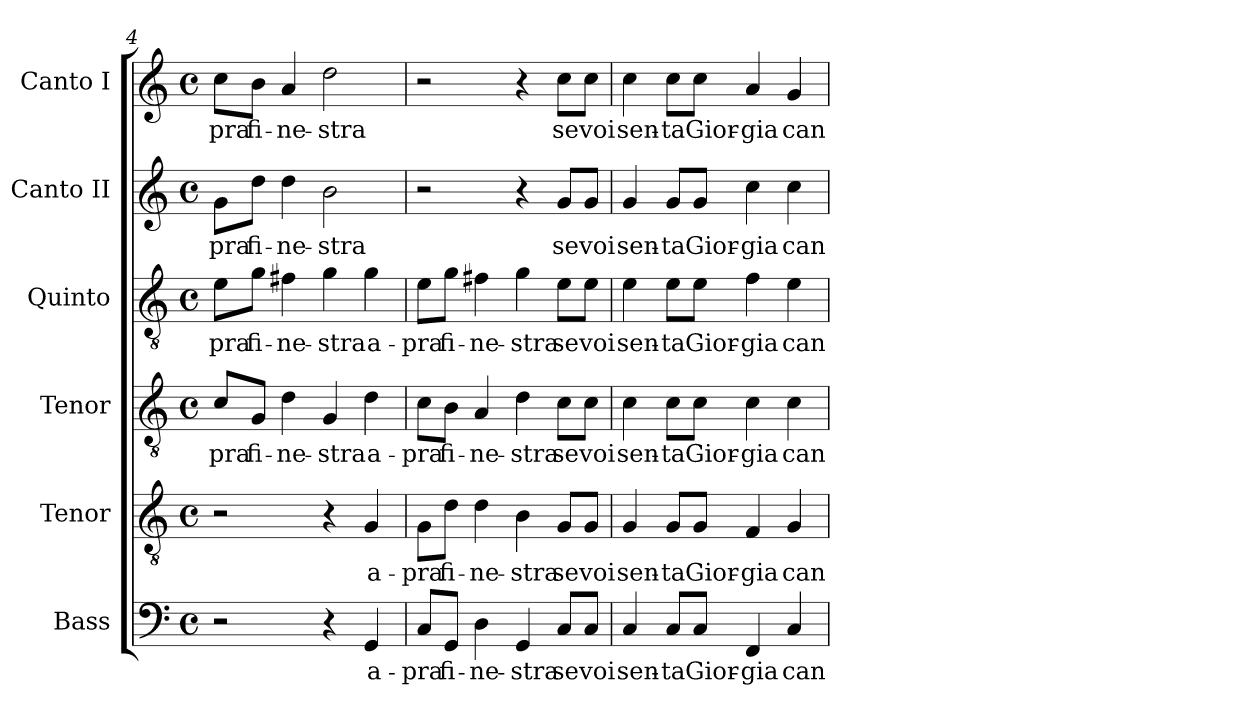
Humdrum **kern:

**kern	**text	**kern	**text	**kern	**text	**kern	**text	**kern	**text	**kern	**text
*part6	*part6	*part5	*part5	*part4	*part4	*part3	*part3	*part2	*part2	*part1	*part1
*staff6	*staff6	*staff5	*staff5	*staff4	*staff4	*staff3	*staff3	*staff2	*staff2	*staff1	*staff1
*I"Bass	*	*I"Tenor	*	*I"Tenor	*	*I"Quinto	*	*I"Canto II	*	*I"Canto I	*
*I'B.	*	*I'T.	*	*I'T.	*	*I'T.	*	*	*	*	*
*clefF4	*	*clefGv2	*	*clefGv2	*	*clefGv2	*	*clefG2	*	*clefG2	*
*	*	*ITrd7c12	*	*ITrd7c12	*	*ITrd7c12	*	*	*	*	*
*k[]	*	*k[]	*	*k[]	*	*k[]	*	*k[]	*	*k[]	*
*C:	*	*C:	*	*C:	*	*C:	*	*C:	*	*C:	*
*M4/4	*	*M4/4	*	*M4/4	*	*M4/4	*	*M4/4	*	*M4/4	*
*met(c)	*	*met(c)	*	*met(c)	*	*met(c)	*	*met(c)	*	*met(c)	*
=4	=4	=4	=4	=4	=4	=4	=4	=4	=4	=4	=4
!	!	!	!	!	!LO:LY:b:color=#000000	!	!	!	!	!	!
!	!	!	!	!	!	!	!LO:LY:b:color=#000000	!	!	!	!
!	!	!	!	!	!	!	!	!	!LO:LY:b:color=#000000	!	!
!	!	!	!	!	!	!	!	!	!	!	!LO:LY:b:color=#000000
2r	.	2r	.	8Ci/L	-pra	8Ei\L	-pra	8gi\L	-pra	8cci\L	-pra
!	!	!	!	!	!LO:LY:b:color=#000000	!	!	!	!	!	!
!	!	!	!	!	!	!	!LO:LY:b:color=#000000	!	!	!	!
!	!	!	!	!	!	!	!	!	!LO:LY:b:color=#000000	!	!
!	!	!	!	!	!	!	!	!	!	!	!LO:LY:b:color=#000000
.	.	.	.	8GGi/J	fi-	8Gi\J	fi-	8ddi\J	fi-	8bi\J	fi-
!	!	!	!	!	!LO:LY:b:color=#000000	!	!	!	!	!	!
!	!	!	!	!	!	!	!LO:LY:b:color=#000000	!	!	!	!
!	!	!	!	!	!	!	!	!	!LO:LY:b:color=#000000	!	!
!	!	!	!	!	!	!	!	!	!	!	!LO:LY:b:color=#000000
.	.	.	.	4Di\	-ne-	4F#Xi\	-ne-	4ddi\	-ne-	4ai/	-ne-
!	!	!	!	!	!LO:LY:b:color=#000000	!	!	!	!	!	!
!	!	!	!	!	!	!	!LO:LY:b:color=#000000	!	!	!	!
!	!	!	!	!	!	!	!	!	!LO:LY:b:color=#000000	!	!
!	!	!	!	!	!	!	!	!	!	!	!LO:LY:b:color=#000000
4r	.	4r	.	4GGi/	-stra	4Gi\	-stra	2bi\	-stra	2ddi\	-stra
!	!LO:LY:b:color=#000000	!	!	!	!	!	!	!	!	!	!
!	!	!	!LO:LY:b:color=#000000	!	!	!	!	!	!	!	!
!	!	!	!	!	!LO:LY:b:color=#000000	!	!	!	!	!	!
!	!	!	!	!	!	!	!LO:LY:b:color=#000000	!	!	!	!
4GGi/	a-	4GGi/	a-	4Di\	a-	4Gi\	a-	.	.	.	.
=5	=5	=5	=5	=5	=5	=5	=5	=5	=5	=5	=5
!	!LO:LY:b:color=#000000	!	!	!	!	!	!	!	!	!	!
!	!	!	!LO:LY:b:color=#000000	!	!	!	!	!	!	!	!
!	!	!	!	!	!LO:LY:b:color=#000000	!	!	!	!	!	!
!	!	!	!	!	!	!	!LO:LY:b:color=#000000	!	!	!	!
8Ci/L	-pra	8GGi\L	-pra	8Ci\L	-pra	8Ei\L	-pra	2r	.	2r	.
!	!LO:LY:b:color=#000000	!	!	!	!	!	!	!	!	!	!
!	!	!	!LO:LY:b:color=#000000	!	!	!	!	!	!	!	!
!	!	!	!	!	!LO:LY:b:color=#000000	!	!	!	!	!	!
!	!	!	!	!	!	!	!LO:LY:b:color=#000000	!	!	!	!
8GGi/J	fi-	8Di\J	fi-	8BBi\J	fi-	8Gi\J	fi-	.	.	.	.
!	!LO:LY:b:color=#000000	!	!	!	!	!	!	!	!	!	!
!	!	!	!LO:LY:b:color=#000000	!	!	!	!	!	!	!	!
!	!	!	!	!	!LO:LY:b:color=#000000	!	!	!	!	!	!
!	!	!	!	!	!	!	!LO:LY:b:color=#000000	!	!	!	!
4Di\	-ne-	4Di\	-ne-	4AAi/	-ne-	4F#Xi\	-ne-	.	.	.	.
!	!LO:LY:b:color=#000000	!	!	!	!	!	!	!	!	!	!
!	!	!	!LO:LY:b:color=#000000	!	!	!	!	!	!	!	!
!	!	!	!	!	!LO:LY:b:color=#000000	!	!	!	!	!	!
!	!	!	!	!	!	!	!LO:LY:b:color=#000000	!	!	!	!
4GGi/	-stra	4BBi\	-stra	4Di\	-stra	4Gi\	-stra	4r	.	4r	.
!	!LO:LY:b:color=#000000	!	!	!	!	!	!	!	!	!	!
!	!	!	!LO:LY:b:color=#000000	!	!	!	!	!	!	!	!
!	!	!	!	!	!LO:LY:b:color=#000000	!	!	!	!	!	!
!	!	!	!	!	!	!	!LO:LY:b:color=#000000	!	!	!	!
!	!	!	!	!	!	!	!	!	!LO:LY:b:color=#000000	!	!
!	!	!	!	!	!	!	!	!	!	!	!LO:LY:b:color=#000000
8Ci/L	se	8GGi/L	se	8Ci\L	se	8Ei\L	se	8gi/L	se	8cci\L	se
!	!LO:LY:b:color=#000000	!	!	!	!	!	!	!	!	!	!
!	!	!	!LO:LY:b:color=#000000	!	!	!	!	!	!	!	!
!	!	!	!	!	!LO:LY:b:color=#000000	!	!	!	!	!	!
!	!	!	!	!	!	!	!LO:LY:b:color=#000000	!	!	!	!
!	!	!	!	!	!	!	!	!	!LO:LY:b:color=#000000	!	!
!	!	!	!	!	!	!	!	!	!	!	!LO:LY:b:color=#000000
8Ci/J	voi	8GGi/J	voi	8Ci\J	voi	8Ei\J	voi	8gi/J	voi	8cci\J	voi
!!LO:LB:g=z
=6	=6	=6	=6	=6	=6	=6	=6	=6	=6	=6	=6
!	!LO:LY:b:color=#000000	!	!	!	!	!	!	!	!	!	!
!	!	!	!LO:LY:b:color=#000000	!	!	!	!	!	!	!	!
!	!	!	!	!	!LO:LY:b:color=#000000	!	!	!	!	!	!
!	!	!	!	!	!	!	!LO:LY:b:color=#000000	!	!	!	!
!	!	!	!	!	!	!	!	!	!LO:LY:b:color=#000000	!	!
!	!	!	!	!	!	!	!	!	!	!	!LO:LY:b:color=#000000
4Ci/	sen-	4GGi/	sen-	4Ci\	sen-	4Ei\	sen-	4gi/	sen-	4cci\	sen-
!	!LO:LY:b:color=#000000	!	!	!	!	!	!	!	!	!	!
!	!	!	!LO:LY:b:color=#000000	!	!	!	!	!	!	!	!
!	!	!	!	!	!LO:LY:b:color=#000000	!	!	!	!	!	!
!	!	!	!	!	!	!	!LO:LY:b:color=#000000	!	!	!	!
!	!	!	!	!	!	!	!	!	!LO:LY:b:color=#000000	!	!
!	!	!	!	!	!	!	!	!	!	!	!LO:LY:b:color=#000000
8Ci/L	-ta	8GGi/L	-ta	8Ci\L	-ta	8Ei\L	-ta	8gi/L	-ta	8cci\L	-ta
!	!LO:LY:b:color=#000000	!	!	!	!	!	!	!	!	!	!
!	!	!	!LO:LY:b:color=#000000	!	!	!	!	!	!	!	!
!	!	!	!	!	!LO:LY:b:color=#000000	!	!	!	!	!	!
!	!	!	!	!	!	!	!LO:LY:b:color=#000000	!	!	!	!
!	!	!	!	!	!	!	!	!	!LO:LY:b:color=#000000	!	!
!	!	!	!	!	!	!	!	!	!	!	!LO:LY:b:color=#000000
8Ci/J	Gior-	8GGi/J	Gior-	8Ci\J	Gior-	8Ei\J	Gior-	8gi/J	Gior-	8cci\J	Gior-
!	!LO:LY:b:color=#000000	!	!	!	!	!	!	!	!	!	!
!	!	!	!LO:LY:b:color=#000000	!	!	!	!	!	!	!	!
!	!	!	!	!	!LO:LY:b:color=#000000	!	!	!	!	!	!
!	!	!	!	!	!	!	!LO:LY:b:color=#000000	!	!	!	!
!	!	!	!	!	!	!	!	!	!LO:LY:b:color=#000000	!	!
!	!	!	!	!	!	!	!	!	!	!	!LO:LY:b:color=#000000
4FFi/	-gia	4FFi/	-gia	4Ci\	-gia	4Fi\	-gia	4cci\	-gia	4ai/	-gia
!	!LO:LY:b:color=#000000	!	!	!	!	!	!	!	!	!	!
!	!	!	!LO:LY:b:color=#000000	!	!	!	!	!	!	!	!
!	!	!	!	!	!LO:LY:b:color=#000000	!	!	!	!	!	!
!	!	!	!	!	!	!	!LO:LY:b:color=#000000	!	!	!	!
!	!	!	!	!	!	!	!	!	!LO:LY:b:color=#000000	!	!
!	!	!	!	!	!	!	!	!	!	!	!LO:LY:b:color=#000000
4Ci/	can-	4GGi/	can-	4Ci\	can-	4Ei\	can-	4cci\	can-	4gi/	can-
=	=	=	=	=	=	=	=	=	=	=	=
*-	*-	*-	*-	*-	*-	*-	*-	*-	*-	*-	*-
